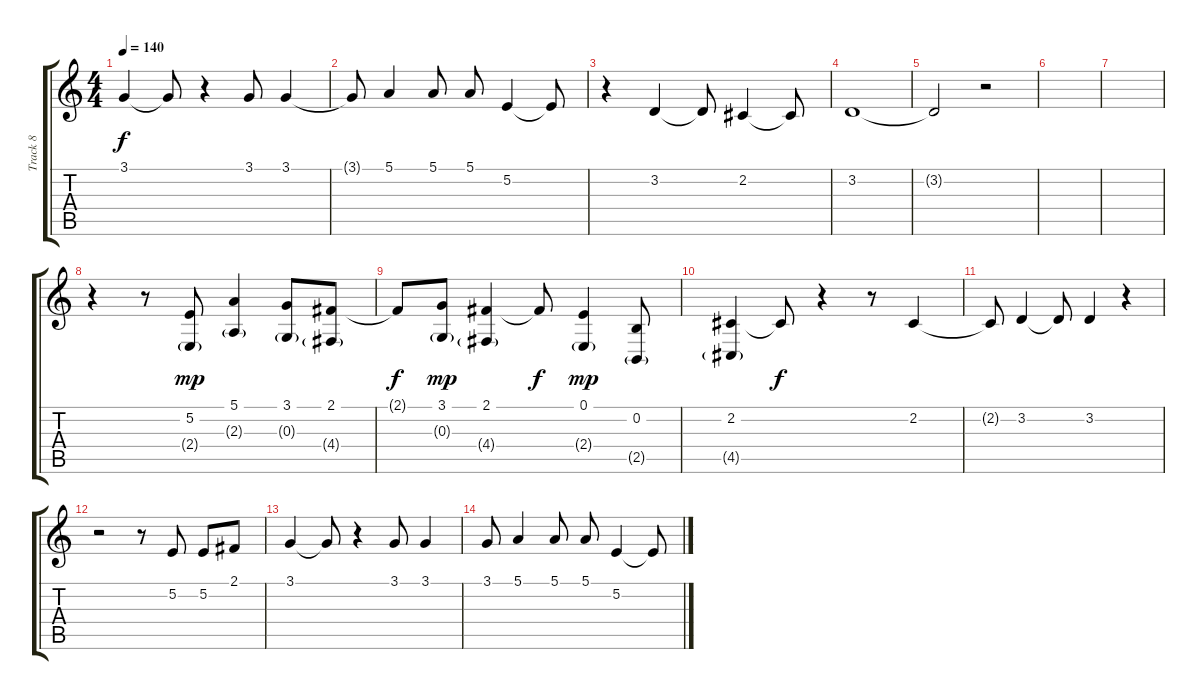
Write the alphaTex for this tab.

\track ("Track 8" "Track 8") {instrument lead2sawtooth}
\staff {score tabs}
\tuning (E4 B3 G3 D3 A2 E2) {hide}
\ts (4 4)
\tempo 140
\clef g2
\ks c
3.1.4{dy f} 3.1{t}.8 r.4 3.1.8 3.1.4 |
3.1{t}.8 5.1.4 5.1.8 5.1.8 5.2.4 5.2{t}.8 |
r.4 3.2.4 3.2{t}.8 2.2.4 2.2{t}.8 |
3.2.1 |
3.2{t}.2 r.2 |
|
|
r.4 r.8 (5.2 2.4{g}).8{dy mp} (5.1 2.3{g}).4 (3.1 0.3{g}).8 (2.1 4.4{g}).8 |
2.1{t}.8{dy f} (3.1 0.3{g}).8{dy mp} (2.1 4.4{g}).4 2.1{t}.8{dy f} (0.1 2.4{g}).4{dy mp} (0.2 2.5{g}).8 |
(2.2 4.5{g}).4 2.2{t}.8{dy f} r.4 r.8 2.2.4 |
2.2{t}.8 3.2.4 3.2{t}.8 3.2.4 r.4 |
r.2 r.8 5.2.8 5.2.8 2.1.8 |
3.1.4 3.1{t}.8 r.4 3.1.8 3.1.4 |
3.1.8 5.1.4 5.1.8 5.1.8 5.2.4 5.2{t}.8
